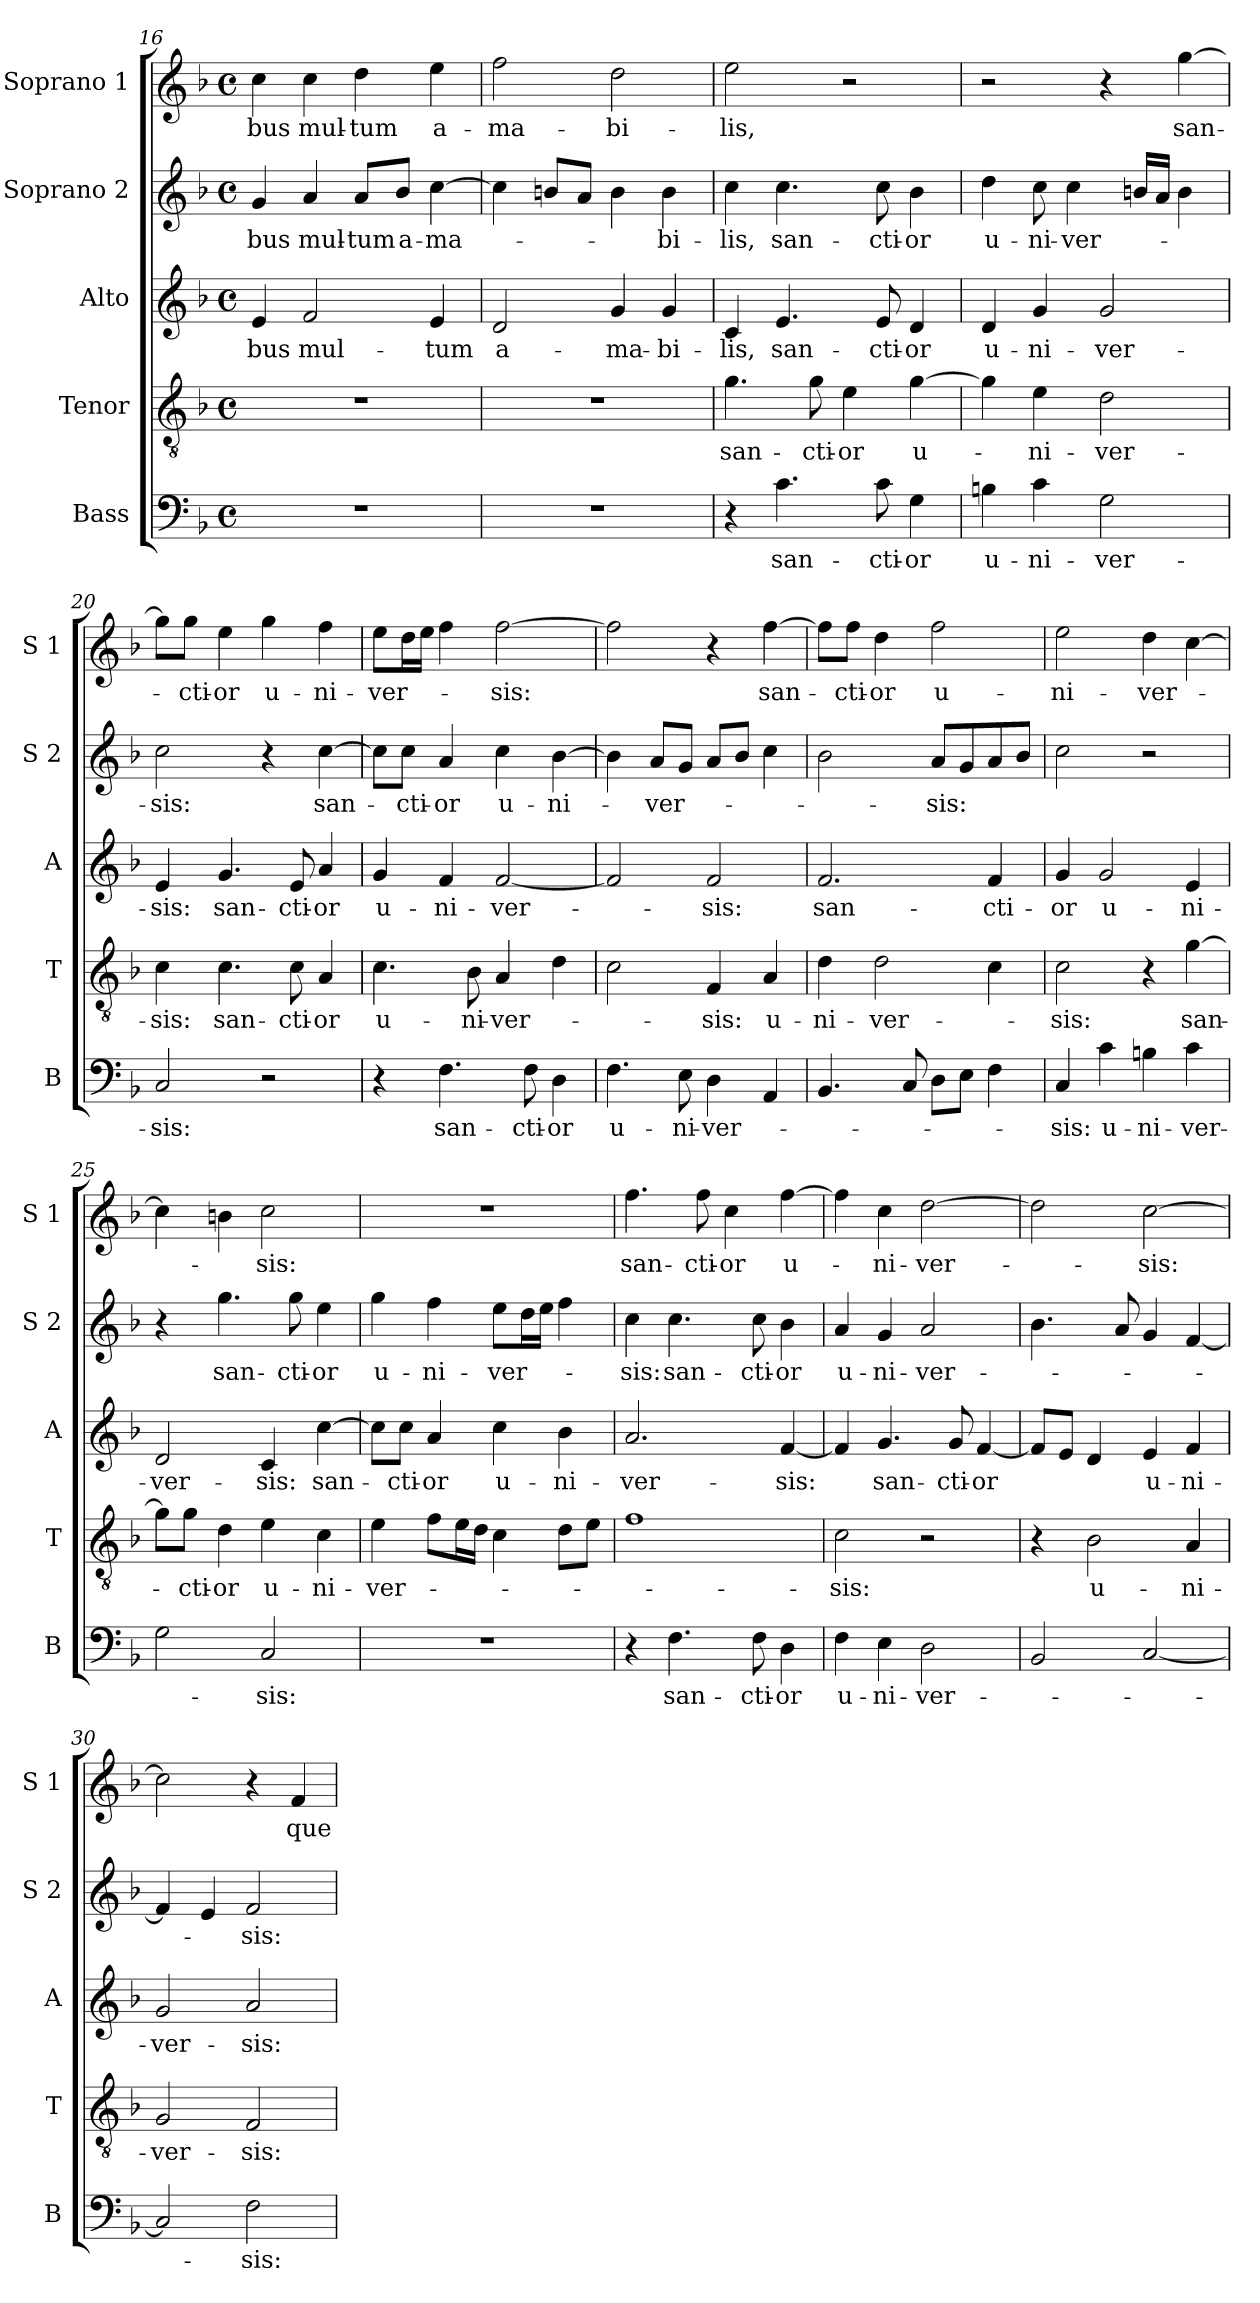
**kern	**text	**kern	**text	**kern	**text	**kern	**text	**kern	**text
*part5	*part5	*part4	*part4	*part3	*part3	*part2	*part2	*part1	*part1
*staff5	*staff5	*staff4	*staff4	*staff3	*staff3	*staff2	*staff2	*staff1	*staff1
*I"Bass	*	*I"Tenor	*	*I"Alto	*	*I"Soprano 2	*	*I"Soprano 1	*
*I'B	*	*I'T	*	*I'A	*	*I'S 2	*	*I'S 1	*
*clefF4	*	*clefGv2	*	*clefG2	*	*clefG2	*	*clefG2	*
*k[b-]	*	*k[b-]	*	*k[b-]	*	*k[b-]	*	*k[b-]	*
*F:	*	*F:	*	*F:	*	*F:	*	*F:	*
*M4/4	*	*M4/4	*	*M4/4	*	*M4/4	*	*M4/4	*
*met(c)	*	*met(c)	*	*met(c)	*	*met(c)	*	*met(c)	*
=16	=16	=16	=16	=16	=16	=16	=16	=16	=16
1r	.	1r	.	4e/	-bus	4g/	-bus	4cc\	-bus
.	.	.	.	2f/	mul-	4a/	mul-	4cc\	mul-
.	.	.	.	.	.	8a/L	-tum	4dd\	-tum
.	.	.	.	.	.	8b-/J	a-	.	.
.	.	.	.	4e/	-tum	[4cc\	-ma-	4ee\	a-
=17	=17	=17	=17	=17	=17	=17	=17	=17	=17
1r	.	1r	.	2d/	a-	4cc\]	.	2ff\	-ma-
.	.	.	.	.	.	8bn/L	.	.	.
.	.	.	.	.	.	8a/J	.	.	.
.	.	.	.	4g/	-ma-	4b\	.	2dd\	-bi-
.	.	.	.	4g/	-bi-	4b\	-bi-	.	.
=18	=18	=18	=18	=18	=18	=18	=18	=18	=18
4r	.	4.g\	san-	4c/	-lis,	4cc\	-lis,	2ee\	-lis,
4.c\	san-	.	.	4.e/	san-	4.cc\	san-	.	.
.	.	8g\	-cti-	.	.	.	.	.	.
.	.	4e\	-or	.	.	.	.	2r	.
8c\	-cti-	.	.	8e/	-cti-	8cc\	-cti-	.	.
4G\	-or	[4g\	u-	4d/	-or	4b-\	-or	.	.
!!LO:LB:g=z
=19	=19	=19	=19	=19	=19	=19	=19	=19	=19
4Bn\	u-	4g\]	.	4d/	u-	4dd\	u-	2r	.
4c\	-ni-	4e\	-ni-	4g/	-ni-	8cc\	-ni-	.	.
.	.	.	.	.	.	4cc\	-ver-	.	.
2G\	-ver-	2d\	-ver-	2g/	-ver-	.	.	4r	.
.	.	.	.	.	.	16bn/LL	.	.	.
.	.	.	.	.	.	16a/JJ	.	.	.
.	.	.	.	.	.	4b\	.	[4gg\	san-
=20	=20	=20	=20	=20	=20	=20	=20	=20	=20
2C/	-sis:	4c\	-sis:	4e/	-sis:	2cc\	-sis:	8gg\L]	.
.	.	.	.	.	.	.	.	8gg\J	-cti-
.	.	4.c\	san-	4.g/	san-	.	.	4ee\	-or
2r	.	.	.	.	.	4r	.	4gg\	u-
.	.	8c\	-cti-	8e/	-cti-	.	.	.	.
.	.	4A/	-or	4a/	-or	[4cc\	san-	4ff\	-ni-
=21	=21	=21	=21	=21	=21	=21	=21	=21	=21
4r	.	4.c\	u-	4g/	u-	8cc\L]	.	8ee\L	-ver-
.	.	.	.	.	.	8cc\J	-cti-	16dd\L	.
.	.	.	.	.	.	.	.	16ee\JJ	.
4.F\	san-	.	.	4f/	-ni-	4a/	-or	4ff\	.
.	.	8B-\	-ni-	.	.	.	.	.	.
.	.	4A/	-ver-	[2f/	-ver-	4cc\	u-	[2ff\	-sis:
8F\	-cti-	.	.	.	.	.	.	.	.
4D\	-or	4d\	.	.	.	[4b-\	-ni-	.	.
=22	=22	=22	=22	=22	=22	=22	=22	=22	=22
4.F\	u-	2c\	.	2f/]	.	4b-\]	.	2ff\]	.
.	.	.	.	.	.	8a/L	-ver-	.	.
8E\	-ni-	.	.	.	.	8g/J	.	.	.
4D\	-ver-	4F/	-sis:	2f/	-sis:	8a/L	.	4r	.
.	.	.	.	.	.	8b-/J	.	.	.
4AA/	.	4A/	u-	.	.	4cc\	.	[4ff\	san-
=23	=23	=23	=23	=23	=23	=23	=23	=23	=23
4.BB-/	.	4d\	-ni-	2.f/	san-	2b-\	.	8ff\L]	.
.	.	.	.	.	.	.	.	8ff\J	-cti-
.	.	2d\	-ver-	.	.	.	.	4dd\	-or
8C/	.	.	.	.	.	.	.	.	.
8D\L	.	.	.	.	.	8a/L	-sis:	2ff\	u-
8E\J	.	.	.	.	.	8g/	.	.	.
4F\	.	4c\	.	4f/	-cti-	8a/	.	.	.
.	.	.	.	.	.	8b-/J	.	.	.
!!LO:PB:g=z
=24	=24	=24	=24	=24	=24	=24	=24	=24	=24
4C/	-sis:	2c\	-sis:	4g/	-or	2cc\	.	2ee\	-ni-
4c\	u-	.	.	2g/	u-	.	.	.	.
4Bn\	-ni-	4r	.	.	.	2r	.	4dd\	-ver-
4c\	-ver-	[4g\	san-	4e/	-ni-	.	.	[4cc\	.
=25	=25	=25	=25	=25	=25	=25	=25	=25	=25
2G\	.	8g\L]	.	2d/	-ver-	4r	.	4cc\]	.
.	.	8g\J	-cti-	.	.	.	.	.	.
.	.	4d\	-or	.	.	4.gg\	san-	4bn\	.
2C/	-sis:	4e\	u-	4c/	-sis:	.	.	2cc\	-sis:
.	.	.	.	.	.	8gg\	-cti-	.	.
.	.	4c\	-ni-	[4cc\	san-	4ee\	-or	.	.
=26	=26	=26	=26	=26	=26	=26	=26	=26	=26
1r	.	4e\	-ver-	8cc\L]	.	4gg\	u-	1r	.
.	.	.	.	8cc\J	-cti-	.	.	.	.
.	.	8f\L	.	4a/	-or	4ff\	-ni-	.	.
.	.	16e\L	.	.	.	.	.	.	.
.	.	16d\JJ	.	.	.	.	.	.	.
.	.	4c\	.	4cc\	u-	8ee\L	-ver-	.	.
.	.	.	.	.	.	16dd\L	.	.	.
.	.	.	.	.	.	16ee\JJ	.	.	.
.	.	8d\L	.	4b-\	-ni-	4ff\	.	.	.
.	.	8e\J	.	.	.	.	.	.	.
=27	=27	=27	=27	=27	=27	=27	=27	=27	=27
4r	.	1f	.	2.a/	-ver-	4cc\	-sis:	4.ff\	san-
4.F\	san-	.	.	.	.	4.cc\	san-	.	.
.	.	.	.	.	.	.	.	8ff\	-cti-
.	.	.	.	.	.	.	.	4cc\	-or
8F\	-cti-	.	.	.	.	8cc\	-cti-	.	.
4D\	-or	.	.	[4f/	-sis:	4b-\	-or	[4ff\	u-
=28	=28	=28	=28	=28	=28	=28	=28	=28	=28
4F\	u-	2c\	-sis:	4f/]	.	4a/	u-	4ff\]	.
4E\	-ni-	.	.	4.g/	san-	4g/	-ni-	4cc\	-ni-
2D\	-ver-	2r	.	.	.	2a/	-ver-	[2dd\	-ver-
.	.	.	.	8g/	-cti-	.	.	.	.
.	.	.	.	[4f/	-or	.	.	.	.
!!LO:LB:g=z
=29	=29	=29	=29	=29	=29	=29	=29	=29	=29
2BB-/	.	4r	.	8f/L]	.	4.b-\	.	2dd\]	.
.	.	.	.	8e/J	.	.	.	.	.
.	.	2B-\	u-	4d/	.	.	.	.	.
.	.	.	.	.	.	8a/	.	.	.
[2C/	.	.	.	4e/	u-	4g/	.	[2cc\	-sis:
.	.	4A/	-ni-	4f/	-ni-	[4f/	.	.	.
=30	=30	=30	=30	=30	=30	=30	=30	=30	=30
2C/]	.	2G/	-ver-	2g/	-ver-	4f/]	.	2cc\]	.
.	.	.	.	.	.	4e/	.	.	.
2F\	-sis:	2F/	-sis:	2a/	-sis:	2f/	-sis:	4r	.
.	.	.	.	.	.	.	.	4f/	que
=	=	=	=	=	=	=	=	=	=
*-	*-	*-	*-	*-	*-	*-	*-	*-	*-
